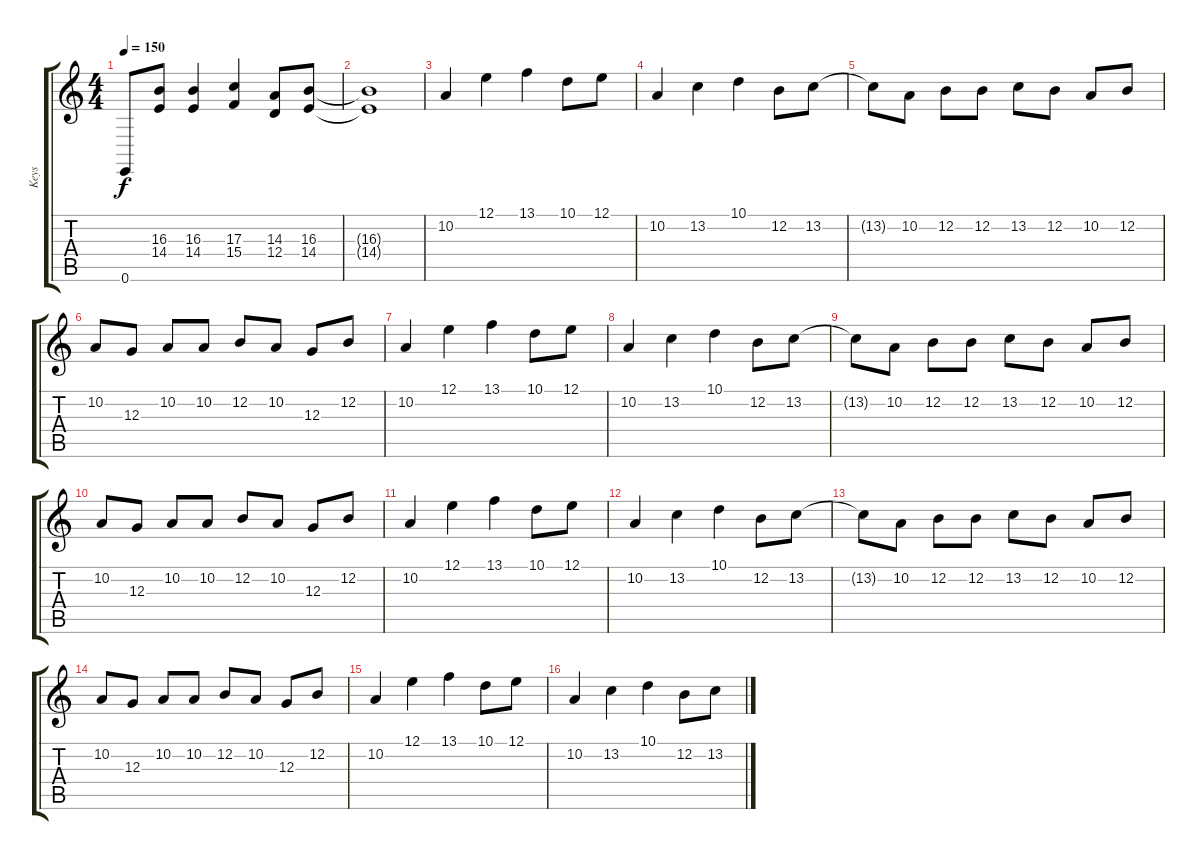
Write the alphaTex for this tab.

\track ("Keys" "Keys") {instrument harpsichord}
\staff {score tabs}
\tuning (E4 B3 G3 D3 A2 E2) {hide}
\ts (4 4)
\tempo 150
\clef g2
\ks c
0.6.8{dy f} (16.3 14.4).8 (16.3 14.4).4 (17.3 15.4).4 (14.3 12.4).8 (16.3 14.4).8 |
(16.3{t} 14.4{t}).1 |
10.2.4 12.1.4 13.1.4 10.1.8 12.1.8 |
10.2.4 13.2.4 10.1.4 12.2.8 13.2.8 |
13.2{t}.8 10.2.8 12.2.8 12.2.8 13.2.8 12.2.8 10.2.8 12.2.8 |
10.2.8 12.3.8 10.2.8 10.2.8 12.2.8 10.2.8 12.3.8 12.2.8 |
10.2.4 12.1.4 13.1.4 10.1.8 12.1.8 |
10.2.4 13.2.4 10.1.4 12.2.8 13.2.8 |
13.2{t}.8 10.2.8 12.2.8 12.2.8 13.2.8 12.2.8 10.2.8 12.2.8 |
10.2.8 12.3.8 10.2.8 10.2.8 12.2.8 10.2.8 12.3.8 12.2.8 |
10.2.4 12.1.4 13.1.4 10.1.8 12.1.8 |
10.2.4 13.2.4 10.1.4 12.2.8 13.2.8 |
13.2{t}.8 10.2.8 12.2.8 12.2.8 13.2.8 12.2.8 10.2.8 12.2.8 |
10.2.8 12.3.8 10.2.8 10.2.8 12.2.8 10.2.8 12.3.8 12.2.8 |
10.2.4 12.1.4 13.1.4 10.1.8 12.1.8 |
10.2.4 13.2.4 10.1.4 12.2.8 13.2.8
